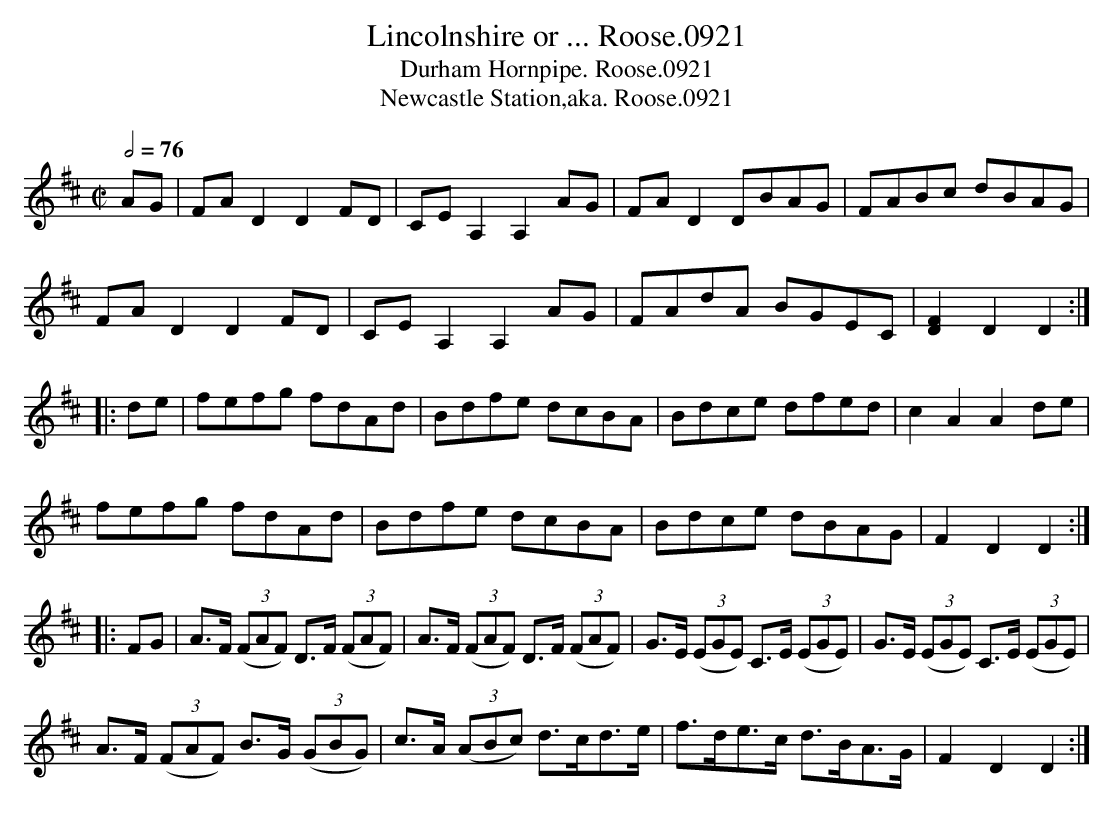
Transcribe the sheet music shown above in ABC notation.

X:1
T:Lincolnshire or ... Roose.0921
T:Durham Hornpipe. Roose.0921
T:Newcastle Station,aka. Roose.0921
Q:1/2=76
M:C|
L:1/8
K:D
AG|FAD2 D2FD|CEA,2 A,2AG|FAD2DBAG|FABc dBAG|
FAD2 D2FD|CEA,2 A,2AG|FAdA BGEC|[F2D2]D2D2:|
|:de|fefg fdAd|Bdfe dcBA|Bdce dfed|c2A2 A2de|
fefg fdAd|Bdfe dcBA|Bdce dBAG|F2D2 D2:|
|:FG|A>F ((3FAF) D>F ((3FAF)|A>F ((3FAF) D>F ((3FAF)|G>E ((3EGE) C>E ((3EGE)|G>E ((3EGE) C>E ((3EGE)|
A>F ((3FAF) B>G ((3GBG)|c>A ((3ABc) d>cd>e|f>de>c d>BA>G|F2D2D2:|
